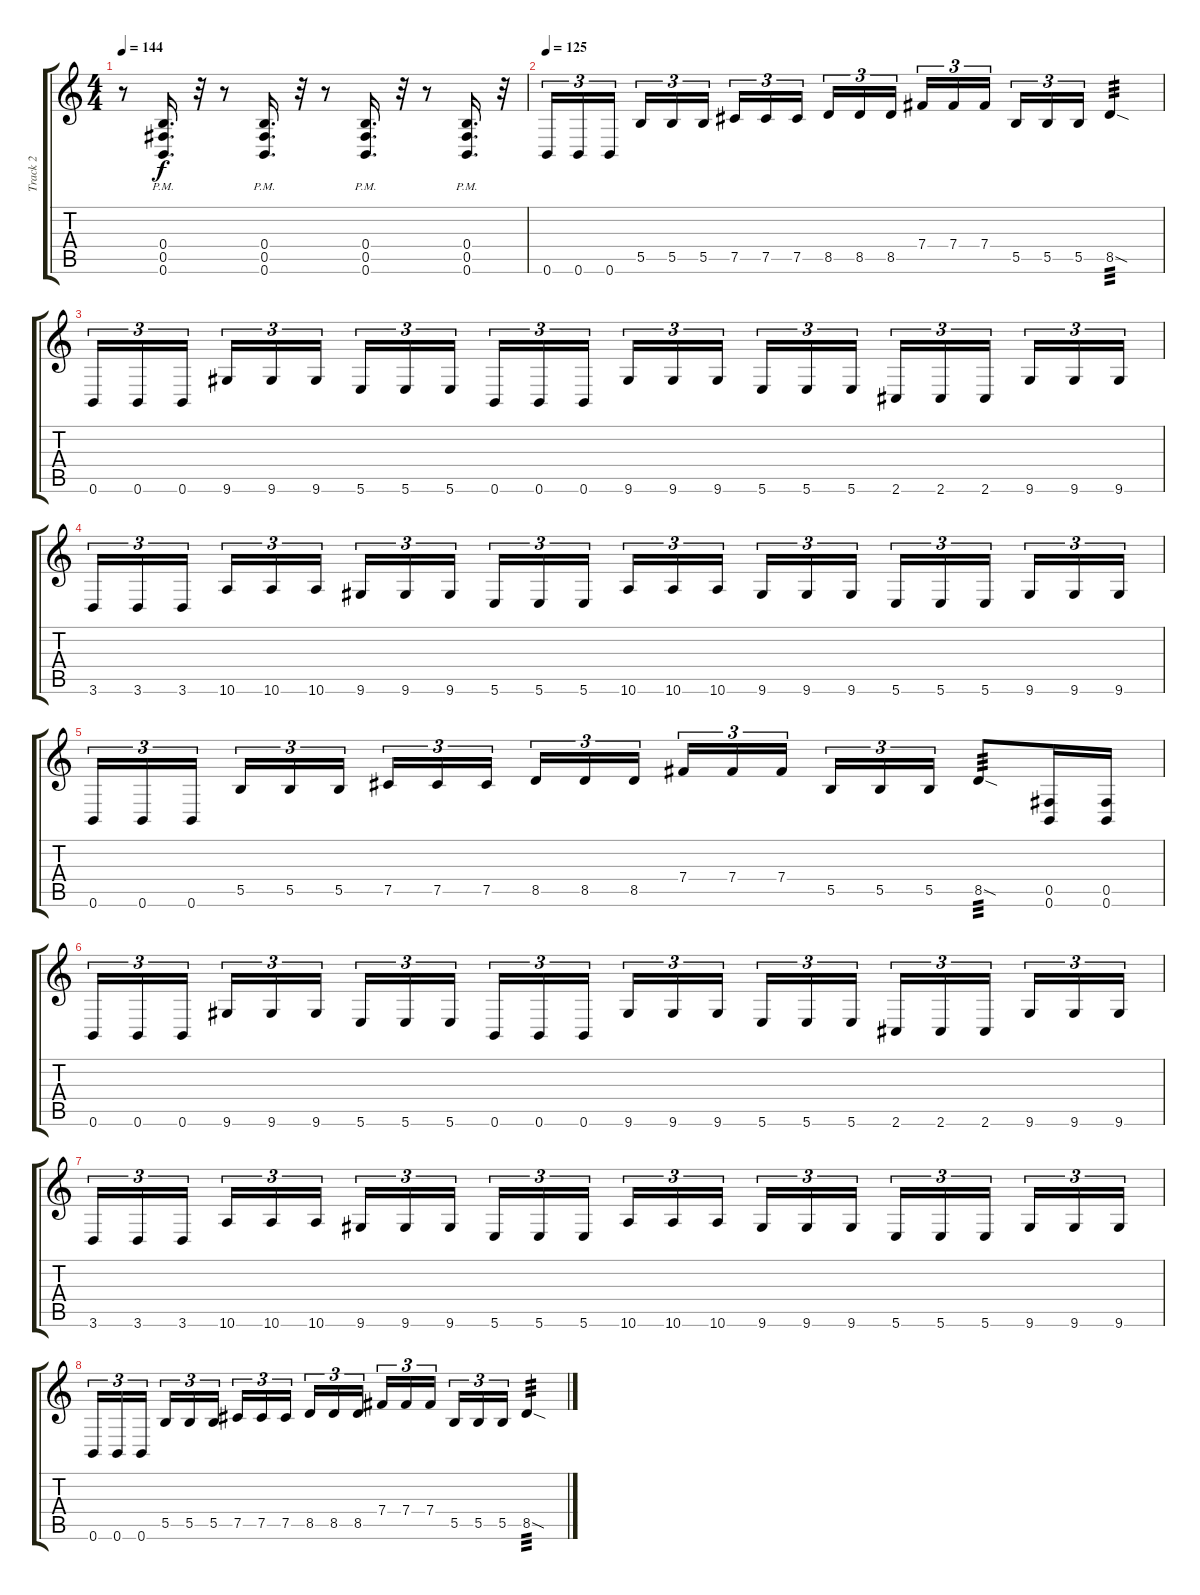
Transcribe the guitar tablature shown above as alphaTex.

\track ("Track 2" "Track 2") {instrument distortionguitar}
\staff {score tabs}
\tuning (E4 Ab3 E3 B2 Gb2 B1) {hide}
\ts (4 4)
\tempo 144
\clef g2
\ks c
r.8{dy f} (0.4{pm} 0.5{pm} 0.6{pm}).16{d} r.32 r.8 (0.4{pm} 0.5{pm} 0.6{pm}).16{d} r.32 r.8 (0.4{pm} 0.5{pm} 0.6{pm}).16{d} r.32 r.8 (0.4{pm} 0.5{pm} 0.6{pm}).16{d} r.32 |
\tempo 125
0.6.16{tu (3 2)} 0.6.16{tu (3 2)} 0.6.16{tu (3 2)} 5.5.16{tu (3 2)} 5.5.16{tu (3 2)} 5.5.16{tu (3 2)} 7.5.16{tu (3 2)} 7.5.16{tu (3 2)} 7.5.16{tu (3 2)} 8.5.16{tu (3 2)} 8.5.16{tu (3 2)} 8.5.16{tu (3 2)} 7.4.16{tu (3 2)} 7.4.16{tu (3 2)} 7.4.16{tu (3 2)} 5.5.16{tu (3 2)} 5.5.16{tu (3 2)} 5.5.16{tu (3 2)} 8.5{sod}.4{tp 3} |
0.6.16{tu (3 2)} 0.6.16{tu (3 2)} 0.6.16{tu (3 2)} 9.6.16{tu (3 2)} 9.6.16{tu (3 2)} 9.6.16{tu (3 2)} 5.6.16{tu (3 2)} 5.6.16{tu (3 2)} 5.6.16{tu (3 2)} 0.6.16{tu (3 2)} 0.6.16{tu (3 2)} 0.6.16{tu (3 2)} 9.6.16{tu (3 2)} 9.6.16{tu (3 2)} 9.6.16{tu (3 2)} 5.6.16{tu (3 2)} 5.6.16{tu (3 2)} 5.6.16{tu (3 2)} 2.6.16{tu (3 2)} 2.6.16{tu (3 2)} 2.6.16{tu (3 2)} 9.6.16{tu (3 2)} 9.6.16{tu (3 2)} 9.6.16{tu (3 2)} |
3.6.16{tu (3 2)} 3.6.16{tu (3 2)} 3.6.16{tu (3 2)} 10.6.16{tu (3 2)} 10.6.16{tu (3 2)} 10.6.16{tu (3 2)} 9.6.16{tu (3 2)} 9.6.16{tu (3 2)} 9.6.16{tu (3 2)} 5.6.16{tu (3 2)} 5.6.16{tu (3 2)} 5.6.16{tu (3 2)} 10.6.16{tu (3 2)} 10.6.16{tu (3 2)} 10.6.16{tu (3 2)} 9.6.16{tu (3 2)} 9.6.16{tu (3 2)} 9.6.16{tu (3 2)} 5.6.16{tu (3 2)} 5.6.16{tu (3 2)} 5.6.16{tu (3 2)} 9.6.16{tu (3 2)} 9.6.16{tu (3 2)} 9.6.16{tu (3 2)} |
0.6.16{tu (3 2)} 0.6.16{tu (3 2)} 0.6.16{tu (3 2)} 5.5.16{tu (3 2)} 5.5.16{tu (3 2)} 5.5.16{tu (3 2)} 7.5.16{tu (3 2)} 7.5.16{tu (3 2)} 7.5.16{tu (3 2)} 8.5.16{tu (3 2)} 8.5.16{tu (3 2)} 8.5.16{tu (3 2)} 7.4.16{tu (3 2)} 7.4.16{tu (3 2)} 7.4.16{tu (3 2)} 5.5.16{tu (3 2)} 5.5.16{tu (3 2)} 5.5.16{tu (3 2)} 8.5{sod}.8{tp 3} (0.5 0.6).16 (0.5 0.6).16 |
0.6.16{tu (3 2)} 0.6.16{tu (3 2)} 0.6.16{tu (3 2)} 9.6.16{tu (3 2)} 9.6.16{tu (3 2)} 9.6.16{tu (3 2)} 5.6.16{tu (3 2)} 5.6.16{tu (3 2)} 5.6.16{tu (3 2)} 0.6.16{tu (3 2)} 0.6.16{tu (3 2)} 0.6.16{tu (3 2)} 9.6.16{tu (3 2)} 9.6.16{tu (3 2)} 9.6.16{tu (3 2)} 5.6.16{tu (3 2)} 5.6.16{tu (3 2)} 5.6.16{tu (3 2)} 2.6.16{tu (3 2)} 2.6.16{tu (3 2)} 2.6.16{tu (3 2)} 9.6.16{tu (3 2)} 9.6.16{tu (3 2)} 9.6.16{tu (3 2)} |
3.6.16{tu (3 2)} 3.6.16{tu (3 2)} 3.6.16{tu (3 2)} 10.6.16{tu (3 2)} 10.6.16{tu (3 2)} 10.6.16{tu (3 2)} 9.6.16{tu (3 2)} 9.6.16{tu (3 2)} 9.6.16{tu (3 2)} 5.6.16{tu (3 2)} 5.6.16{tu (3 2)} 5.6.16{tu (3 2)} 10.6.16{tu (3 2)} 10.6.16{tu (3 2)} 10.6.16{tu (3 2)} 9.6.16{tu (3 2)} 9.6.16{tu (3 2)} 9.6.16{tu (3 2)} 5.6.16{tu (3 2)} 5.6.16{tu (3 2)} 5.6.16{tu (3 2)} 9.6.16{tu (3 2)} 9.6.16{tu (3 2)} 9.6.16{tu (3 2)} |
0.6.16{tu (3 2)} 0.6.16{tu (3 2)} 0.6.16{tu (3 2)} 5.5.16{tu (3 2)} 5.5.16{tu (3 2)} 5.5.16{tu (3 2)} 7.5.16{tu (3 2)} 7.5.16{tu (3 2)} 7.5.16{tu (3 2)} 8.5.16{tu (3 2)} 8.5.16{tu (3 2)} 8.5.16{tu (3 2)} 7.4.16{tu (3 2)} 7.4.16{tu (3 2)} 7.4.16{tu (3 2)} 5.5.16{tu (3 2)} 5.5.16{tu (3 2)} 5.5.16{tu (3 2)} 8.5{sod}.4{tp 3}
